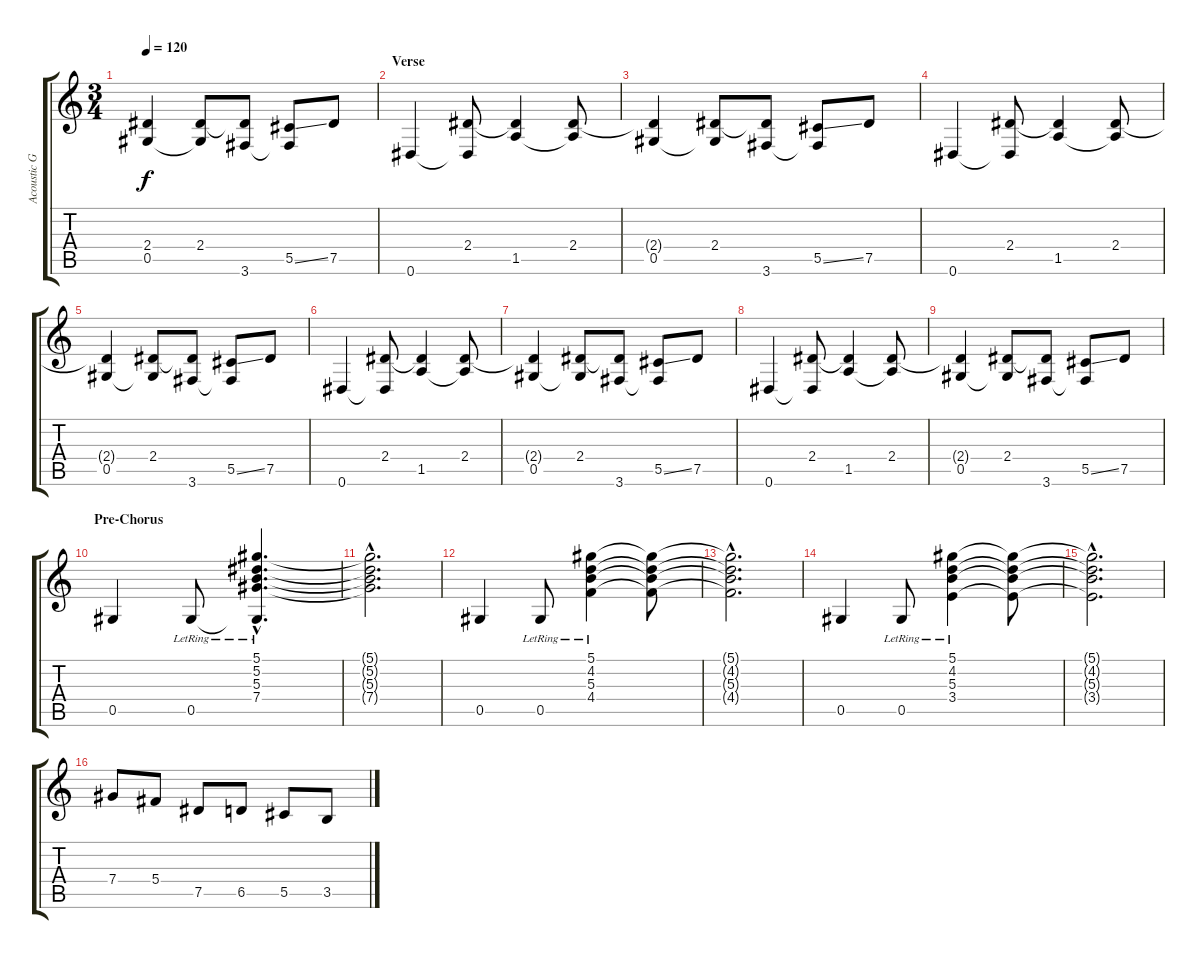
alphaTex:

\track ("Acoustic Guitar [Gilby]" "Acoustic G") {instrument acousticguitarsteel}
\staff {score tabs}
\tuning (Eb4 Bb3 Gb3 Db3 Ab2 Eb2) {hide}
\ts (3 4)
\tempo 120
\clef g2
\ks c
(2.4{t} 0.5).4{dy f} (2.4 0.5{t}).8 (2.4{t} 3.6).8 (5.5{ss} 3.6{t}).8 7.5.8 |
\section ("" "Verse")
0.6.4 (2.4 0.6{t}).8 (2.4{t} 1.5).4 (2.4 1.5{t}).8 |
(2.4{t} 0.5).4 (2.4 0.5{t}).8 (2.4{t} 3.6).8 (5.5{ss} 3.6{t}).8 7.5.8 |
0.6.4 (2.4 0.6{t}).8 (2.4{t} 1.5).4 (2.4 1.5{t}).8 |
(2.4{t} 0.5).4 (2.4 0.5{t}).8 (2.4{t} 3.6).8 (5.5{ss} 3.6{t}).8 7.5.8 |
0.6.4 (2.4 0.6{t}).8 (2.4{t} 1.5).4 (2.4 1.5{t}).8 |
(2.4{t} 0.5).4 (2.4 0.5{t}).8 (2.4{t} 3.6).8 (5.5{ss} 3.6{t}).8 7.5.8 |
0.6.4 (2.4 0.6{t}).8 (2.4{t} 1.5).4 (2.4 1.5{t}).8 |
(2.4{t} 0.5).4 (2.4 0.5{t}).8 (2.4{t} 3.6).8 (5.5{ss} 3.6{t}).8 7.5.8 |
\section ("" "Pre-Chorus")
0.5.4 0.5{lr}.8 (5.1{hac lr} 5.2{hac lr} 5.3{hac lr} 7.4{hac lr} 0.5{hac t}).4{d} |
(5.1{hac t} 5.2{hac t} 5.3{hac t} 7.4{hac t}).2{d} |
0.5.4 0.5{lr}.8 (5.1{lr} 4.2{lr} 5.3{lr} 4.4{lr}).4 (5.1{t} 4.2{t} 5.3{t} 4.4{t}).8 |
(5.1{hac t} 4.2{hac t} 5.3{hac t} 4.4{hac t}).2{d} |
0.5.4 0.5{lr}.8 (5.1{lr} 4.2{lr} 5.3{lr} 3.4{lr}).4 (5.1{t} 4.2{t} 5.3{t} 3.4{t}).8 |
(5.1{hac t} 4.2{hac t} 5.3{hac t} 3.4{hac t}).2{d} |
7.4.8 5.4.8 7.5.8 6.5.8 5.5.8 3.5.8
